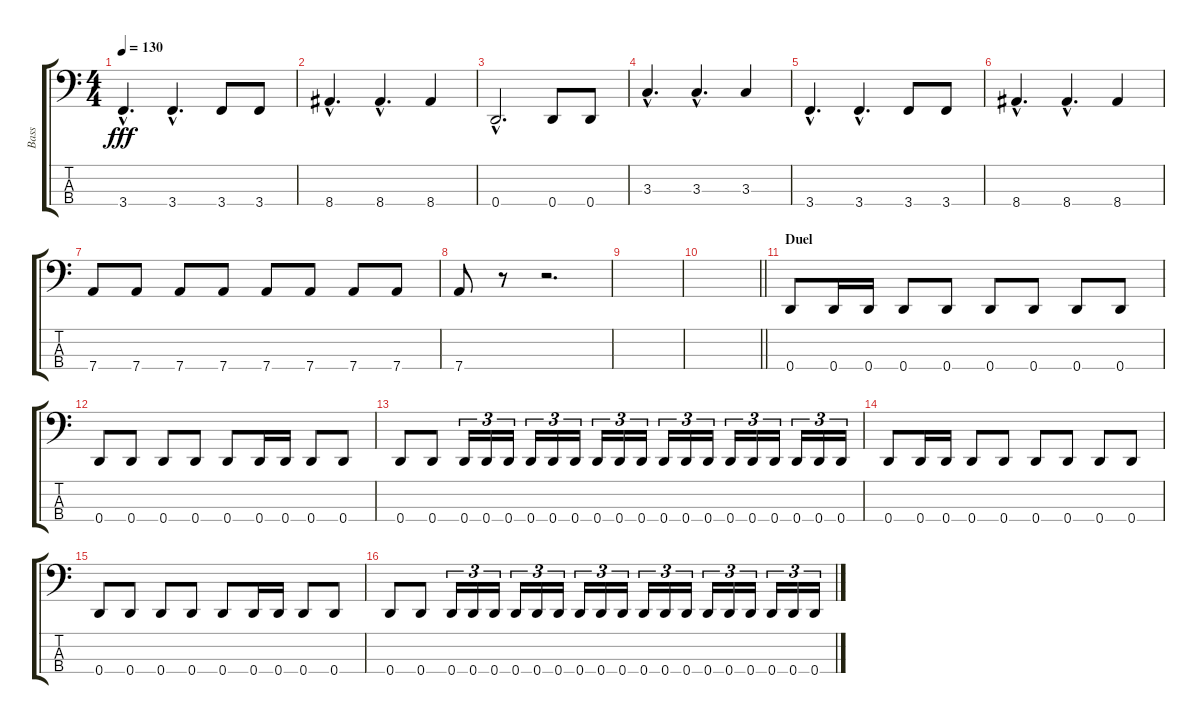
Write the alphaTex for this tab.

\track ("Bass" "Bass") {instrument electricbasspick}
\staff {score tabs}
\tuning (G2 D2 A1 D1) {hide}
\ts (4 4)
\tempo 130
\clef f4
\ks c
3.4{hac}.4{d dy fff} 3.4{hac}.4{d} 3.4.8 3.4.8 |
8.4{hac}.4{d} 8.4{hac}.4{d} 8.4.4 |
0.4{hac}.2{d} 0.4.8 0.4.8 |
3.3{hac}.4{d} 3.3{hac}.4{d} 3.3.4 |
3.4{hac}.4{d} 3.4{hac}.4{d} 3.4.8 3.4.8 |
8.4{hac}.4{d} 8.4{hac}.4{d} 8.4.4 |
7.4.8 7.4.8 7.4.8 7.4.8 7.4.8 7.4.8 7.4.8 7.4.8 |
7.4.8 r.8 r.2{d} |
|
\barLineRight lightlight
|
\section ("" "Duel")
0.4.8 0.4.16 0.4.16 0.4.8 0.4.8 0.4.8 0.4.8 0.4.8 0.4.8 |
0.4.8 0.4.8 0.4.8 0.4.8 0.4.8 0.4.16 0.4.16 0.4.8 0.4.8 |
0.4.8 0.4.8 0.4.16{tu (3 2)} 0.4.16{tu (3 2)} 0.4.16{tu (3 2)} 0.4.16{tu (3 2)} 0.4.16{tu (3 2)} 0.4.16{tu (3 2)} 0.4.16{tu (3 2)} 0.4.16{tu (3 2)} 0.4.16{tu (3 2)} 0.4.16{tu (3 2)} 0.4.16{tu (3 2)} 0.4.16{tu (3 2)} 0.4.16{tu (3 2)} 0.4.16{tu (3 2)} 0.4.16{tu (3 2)} 0.4.16{tu (3 2)} 0.4.16{tu (3 2)} 0.4.16{tu (3 2)} |
0.4.8 0.4.16 0.4.16 0.4.8 0.4.8 0.4.8 0.4.8 0.4.8 0.4.8 |
0.4.8 0.4.8 0.4.8 0.4.8 0.4.8 0.4.16 0.4.16 0.4.8 0.4.8 |
0.4.8 0.4.8 0.4.16{tu (3 2)} 0.4.16{tu (3 2)} 0.4.16{tu (3 2)} 0.4.16{tu (3 2)} 0.4.16{tu (3 2)} 0.4.16{tu (3 2)} 0.4.16{tu (3 2)} 0.4.16{tu (3 2)} 0.4.16{tu (3 2)} 0.4.16{tu (3 2)} 0.4.16{tu (3 2)} 0.4.16{tu (3 2)} 0.4.16{tu (3 2)} 0.4.16{tu (3 2)} 0.4.16{tu (3 2)} 0.4.16{tu (3 2)} 0.4.16{tu (3 2)} 0.4.16{tu (3 2)}
